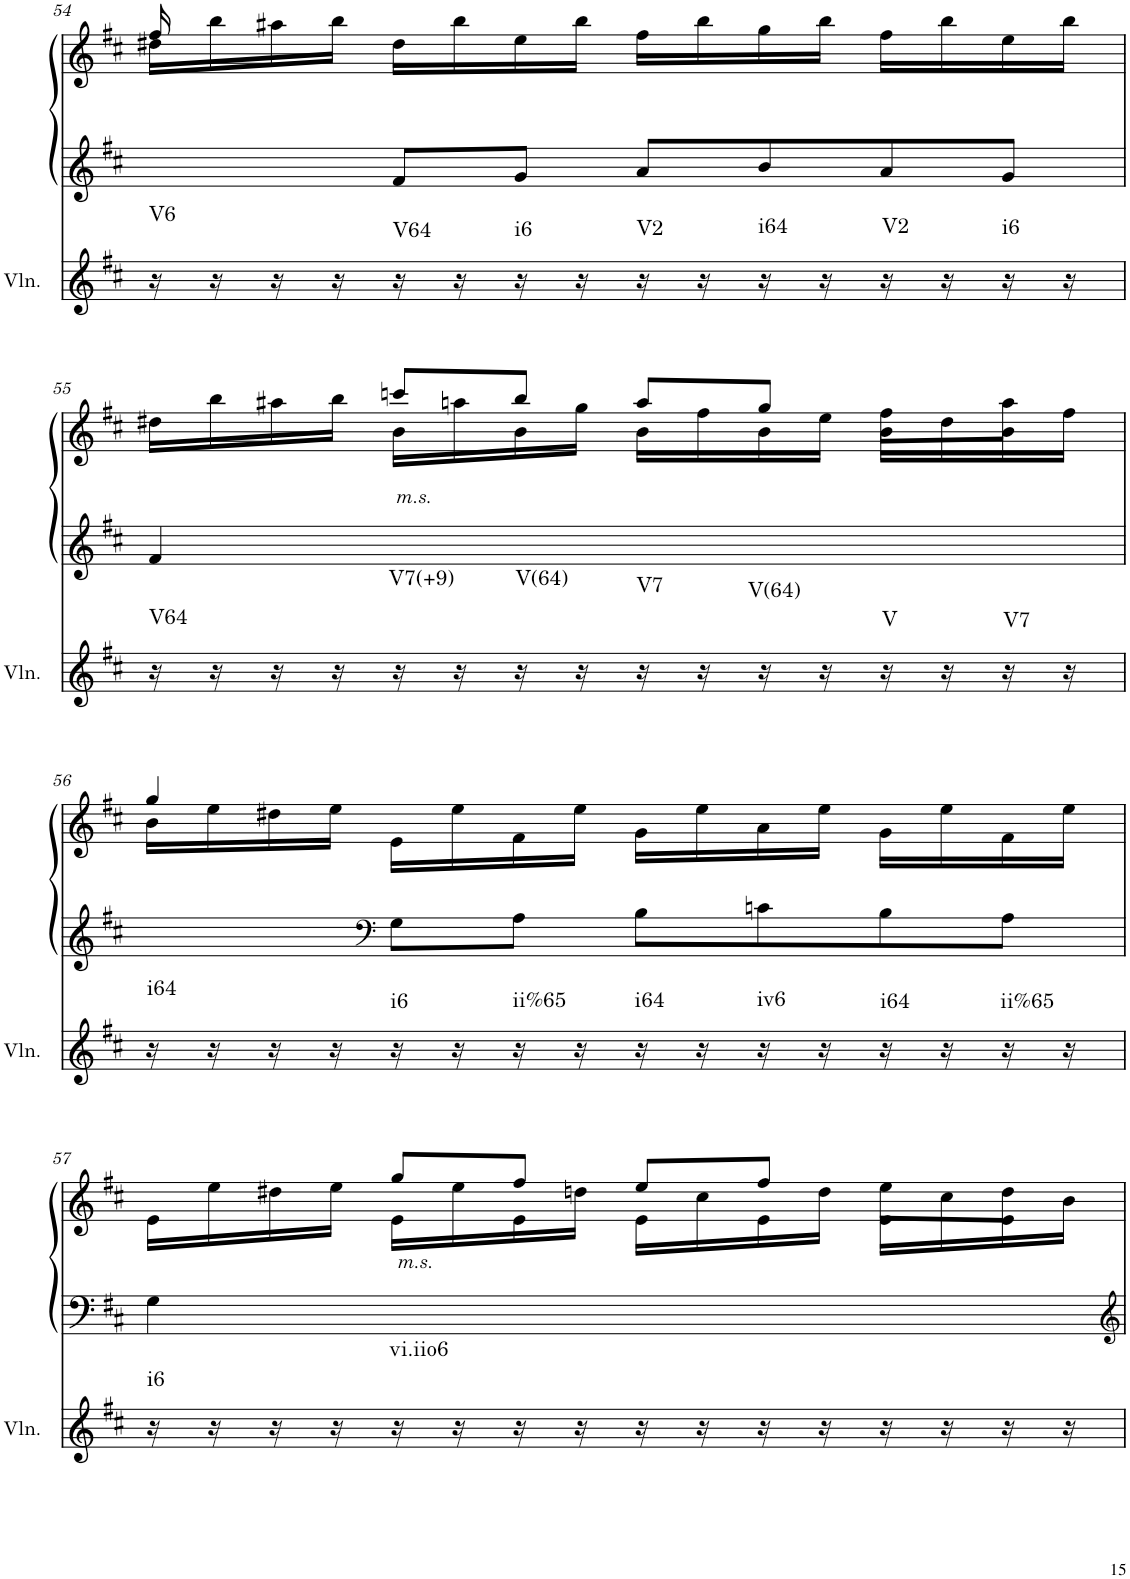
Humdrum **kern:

**kern	**harte	**kern	**kern
*part2	*part2	*part1	*part1
*staff3	*	*staff2	*staff1
*I"Violin	*	*I"unbenannt2	*
*I'Vln.	*	*	*
!!LO:PB:g=z
*clefG2	*	*clefG2	*clefG2
*k[f#c#]	*	*k[f#c#]	*k[f#c#]
*M4/4	*	*M4/4	*M4/4
=54	=54	=54	=54
*	*	*	*^
!	!LO:H:kt=V6	!	!	!
16r	N	16ryy	16dd#X\LL	16ff#/
16r	.	16ryy	16bb\	2...ryy
16r	.	8ryy	16aa#X\	.
16r	.	.	16bb\JJ	.
!	!LO:H:kt=V64	!	!	!
16r	N	8f#/L	16dd#\LL	.
16r	.	.	16bb\	.
!	!LO:H:kt=i6	!	!	!
16r	N	8g/J	16ee\	.
16r	.	.	16bb\JJ	.
!	!LO:H:kt=V2	!	!	!
16r	N	8a/L	16ff#\LL	.
16r	.	.	16bb\	.
!	!LO:H:kt=i64	!	!	!
16r	N	8b/	16gg\	.
16r	.	.	16bb\JJ	.
!	!LO:H:kt=V2	!	!	!
16r	N	8a/	16ff#\LL	.
16r	.	.	16bb\	.
!	!LO:H:kt=i6	!	!	!
16r	N	8g/J	16ee\	.
16r	.	.	16bb\JJ	.
!!LO:LB:g=z	!!
=55	=55	=55	=55	=55
!	!LO:H:kt=V64	!	!	!
16r	N	4f#/	16dd#X\LL	4ryy
16r	.	.	16bb\	.
16r	.	.	16aa#X\	.
16r	.	.	16bb\JJ	.
!	!LO:H:kt=V7(+9)	!LO:TX:a:i:t=m.s.	!	!
16r	N	2.ryy	16b\LL	8cccn/L
16r	.	.	16aan\	.
!	!LO:H:kt=V(64)	!	!	!
16r	N	.	16b\	8bb/J
16r	.	.	16gg\JJ	.
!	!LO:H:kt=V7	!	!	!
16r	N	.	16b\LL	8aa/L
16r	.	.	16ff#\	.
!	!LO:H:kt=V(64)	!	!	!
16r	N	.	16b\	8gg/J
16r	.	.	16ee\JJ	.
!	!LO:H:kt=V	!	!	!
16r	N	.	16b\LL	8ff#\L
16r	.	.	16dd#\	.
!	!LO:H:kt=V7	!	!	!
16r	N	.	16b\	8aa\J
16r	.	.	16ff#\JJ	.
!!LO:LB:g=z	!!
=56	=56	=56	=56	=56
!	!LO:H:kt=i64	!	!	!
16r	N	4ryy	16b\LL	4gg/
16r	.	.	16ee\	.
16r	.	.	16dd#X\	.
16r	.	.	16ee\JJ	.
*	*	*clefF4	*	*
!	!LO:H:kt=i6	!	!	!
16r	N	8G\L	16e\LL	2.ryy
16r	.	.	16ee\	.
!	!LO:H:kt=ii%65	!	!	!
16r	N	8A\J	16f#\	.
16r	.	.	16ee\JJ	.
!	!LO:H:kt=i64	!	!	!
16r	N	8B\L	16g\LL	.
16r	.	.	16ee\	.
!	!LO:H:kt=iv6	!	!	!
16r	N	8cn\	16a\	.
16r	.	.	16ee\JJ	.
!	!LO:H:kt=i64	!	!	!
16r	N	8B\	16g\LL	.
16r	.	.	16ee\	.
!	!LO:H:kt=ii%65	!	!	!
16r	N	8A\J	16f#\	.
16r	.	.	16ee\JJ	.
!!LO:LB:g=z	!!
=57	=57	=57	=57	=57
!	!LO:H:kt=i6	!	!	!
16r	N	4G\	16e\LL	4ryy
16r	.	.	16ee\	.
16r	.	.	16dd#X\	.
16r	.	.	16ee\JJ	.
!	!LO:H:kt=vi.iio6	!LO:TX:a:i:t=m.s.	!	!
16r	N	2.ryy	16e\LL	8gg/L
16r	.	.	16ee\	.
16r	.	.	16e\	8ff#/J
16r	.	.	16ddn\JJ	.
16r	.	.	16e\LL	8ee/L
16r	.	.	16cc#\	.
16r	.	.	16e\	8ff#/J
16r	.	.	16dd\JJ	.
16r	.	.	16e\LL	8ee\L
16r	.	.	16cc#\	.
16r	.	.	16e\	8dd\J
16r	.	.	16b\JJ	.
*	*	*	*v	*v
=	=	=	=
*-	*-	*-	*-
